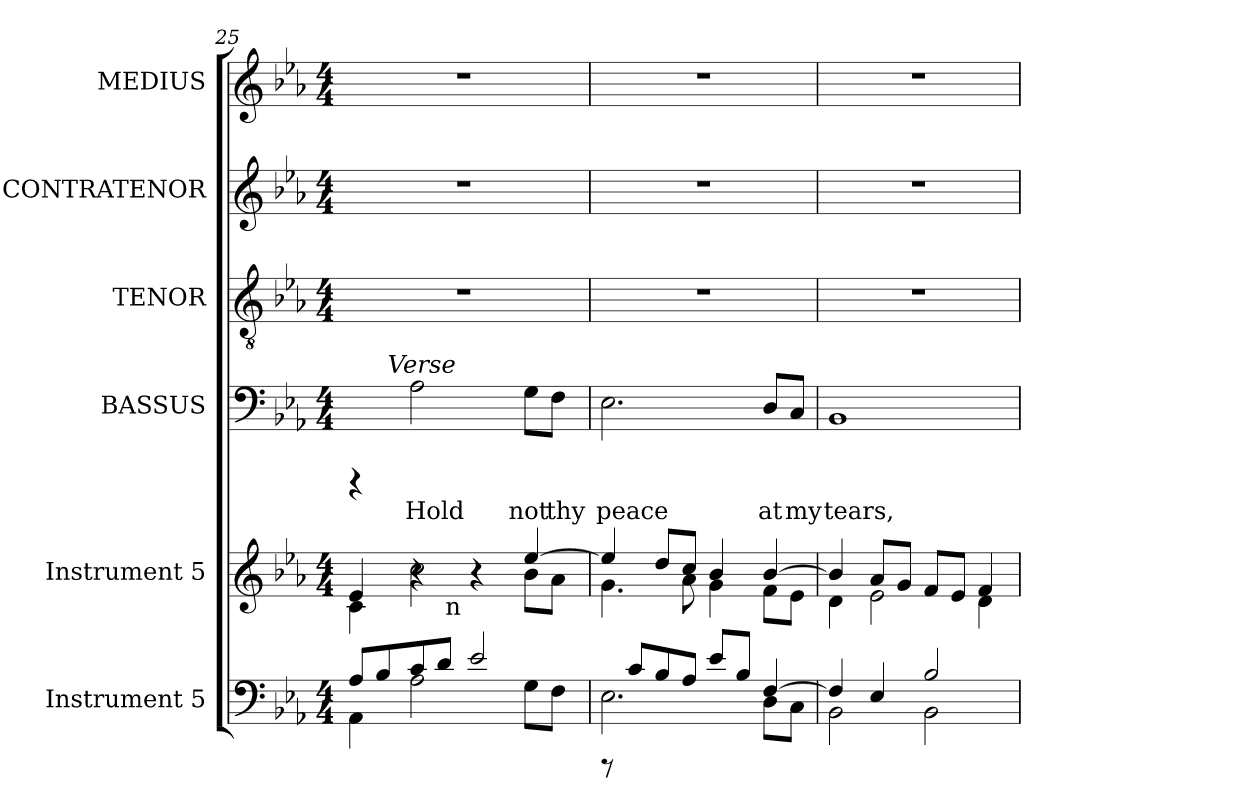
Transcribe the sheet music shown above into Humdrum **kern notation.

**kern	**kern	**kern	**text	**kern	**kern	**kern
*part6	*part5	*part4	*part4	*part3	*part2	*part1
*staff6	*staff5	*staff4	*staff4	*staff3	*staff2	*staff1
*I"Instrument 5	*I"Instrument 5	*I"BASSUS	*	*I"TENOR	*I"CONTRATENOR	*I"MEDIUS
*	*	*I'B	*	*I'T	*I'A	*I'S
*clefF4	*clefG2	*clefF4	*	*clefGv2	*clefG2	*clefG2
*k[b-e-a-]	*k[b-e-a-]	*k[b-e-a-]	*	*k[b-e-a-]	*k[b-e-a-]	*k[b-e-a-]
*E-:	*E-:	*E-:	*	*E-:	*E-:	*E-:
*M4/4	*M4/4	*M4/4	*	*M4/4	*M4/4	*M4/4
=25	=25	=25	=25	=25	=25	=25
*^	*^	*^	*	*	*	*
*	*	*	*^	*	*	*	*	*	*
8A-/L	4AA-\	4e-/	4c\	4ryy	4rCCC	8ryy	.	1r	1r	1r
8B-/	.	.	.	.	.	32ryy	.	.	.	.
!	!	!	!	!	!	!LO:TX:a:i:t=Verse	!	!	!	!
.	.	.	.	.	.	2ryy	.	.	.	.
!	!	!	!	!	!	!	!LO:LY:b	!	!	!
8c/	2A-\	4ra	2cc\	8ryy	2A-\	.	Hold	.	.	.
8d/J	.	.	.	64ryy	.	.	.	.	.	.
!	!	!	!	!LO:TX:b:t=n	!	!	!	!	!	!
.	.	.	.	2ryy	.	.	.	.	.	.
2e-/	.	4ra	.	.	.	.	.	.	.	.
.	.	.	.	.	.	4ryy	.	.	.	.
!	!	!	!	!	!	!	!LO:LY:b	!	!	!
.	8G\L	[>4ee-/	8b-\L	.	8G\L	.	not	.	.	.
!	!	!	!	!	!	!	!LO:LY:b	!	!	!
.	8F\J	.	8a-\J	.	8F\J	.	thy	.	.	.
.	.	.	.	16..ryy	.	.	.	.	.	.
.	.	.	.	.	.	16.ryy	.	.	.	.
=26	=26	=26	=26	=26	=26	=26	=26	=26	=26	=26
!	!	!	!	!	!	!	!LO:LY:b	!	!	!
*	*	*	*v	*v	*	*	*	*	*	*
*	*	*	*	*v	*v	*	*	*	*
8rEEE	2.E-\	4ee-/]	4.g\	2.E-\	peace	1r	1r	1r
8c/L	.	.	.	.	.	.	.	.
8B-/	.	8dd/L	.	.	.	.	.	.
8A-/J	.	8cc/J	8a-\	.	.	.	.	.
8e-/L	.	4b-/	4g\	.	.	.	.	.
8B-/J	.	.	.	.	.	.	.	.
!	!	!	!	!	!LO:LY:b	!	!	!
[>4F/	8D\L	[>4b-/	8f\L	8D/L	at	.	.	.
!	!	!	!	!	!LO:LY:b	!	!	!
.	8C\J	.	8e-\J	8C/J	my	.	.	.
=27	=27	=27	=27	=27	=27	=27	=27	=27
!	!	!	!	!	!LO:LY:b	!	!	!
4F/]	2BB-\	4b-/]	4d\	1BB-	tears,	1r	1r	1r
4E-/	.	8a-/L	2e-\	.	.	.	.	.
.	.	8g/J	.	.	.	.	.	.
2B-/	2BB-\	8f/L	.	.	.	.	.	.
.	.	8e-/J	.	.	.	.	.	.
.	.	4f/	4d\	.	.	.	.	.
*v	*v	*	*	*	*	*	*	*
*	*v	*v	*	*	*	*	*
=	=	=	=	=	=	=
*-	*-	*-	*-	*-	*-	*-
